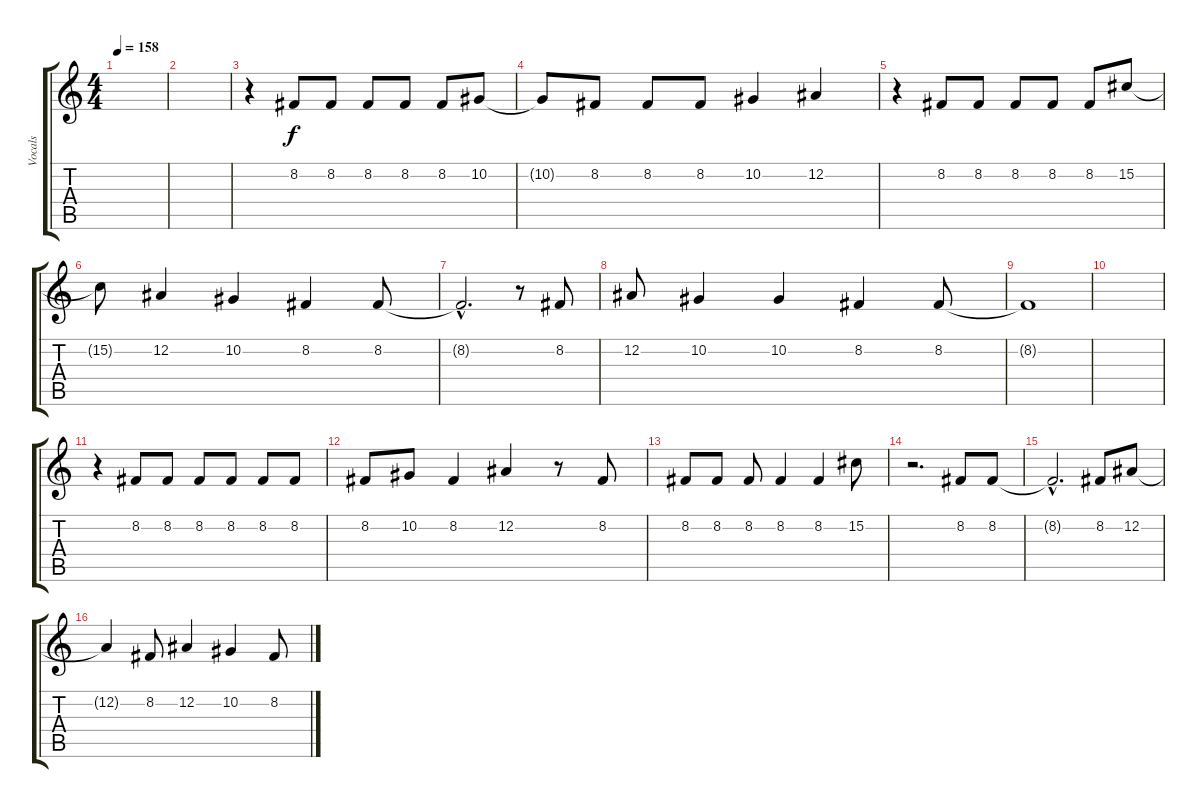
\track ("Vocals" "Vocals") {instrument flute}
\staff {score tabs}
\tuning (Eb4 Bb3 Gb3 Db3 Ab2 Eb2) {hide}
\ts (4 4)
\tempo 158
\clef g2
\ks c
|
|
r.4 8.2.8 8.2.8 8.2.8 8.2.8 8.2.8 10.2.8 |
10.2{t}.8 8.2.8 8.2.8 8.2.8 10.2.4 12.2.4 |
r.4 8.2.8 8.2.8 8.2.8 8.2.8 8.2.8 15.2.8 |
15.2{t}.8 12.2.4 10.2.4 8.2.4 8.2.8 |
8.2{hac t}.2{d} r.8 8.2.8 |
12.2.8 10.2.4 10.2.4 8.2.4 8.2.8 |
8.2{t}.1 |
|
r.4 8.2.8 8.2.8 8.2.8 8.2.8 8.2.8 8.2.8 |
8.2.8 10.2.8 8.2.4 12.2.4 r.8 8.2.8 |
8.2.8 8.2.8 8.2.8 8.2.4 8.2.4 15.2.8 |
r.2{d} 8.2.8 8.2.8 |
8.2{hac t}.2{d} 8.2.8 12.2.8 |
12.2{t}.4 8.2.8 12.2.4 10.2.4 8.2.8
